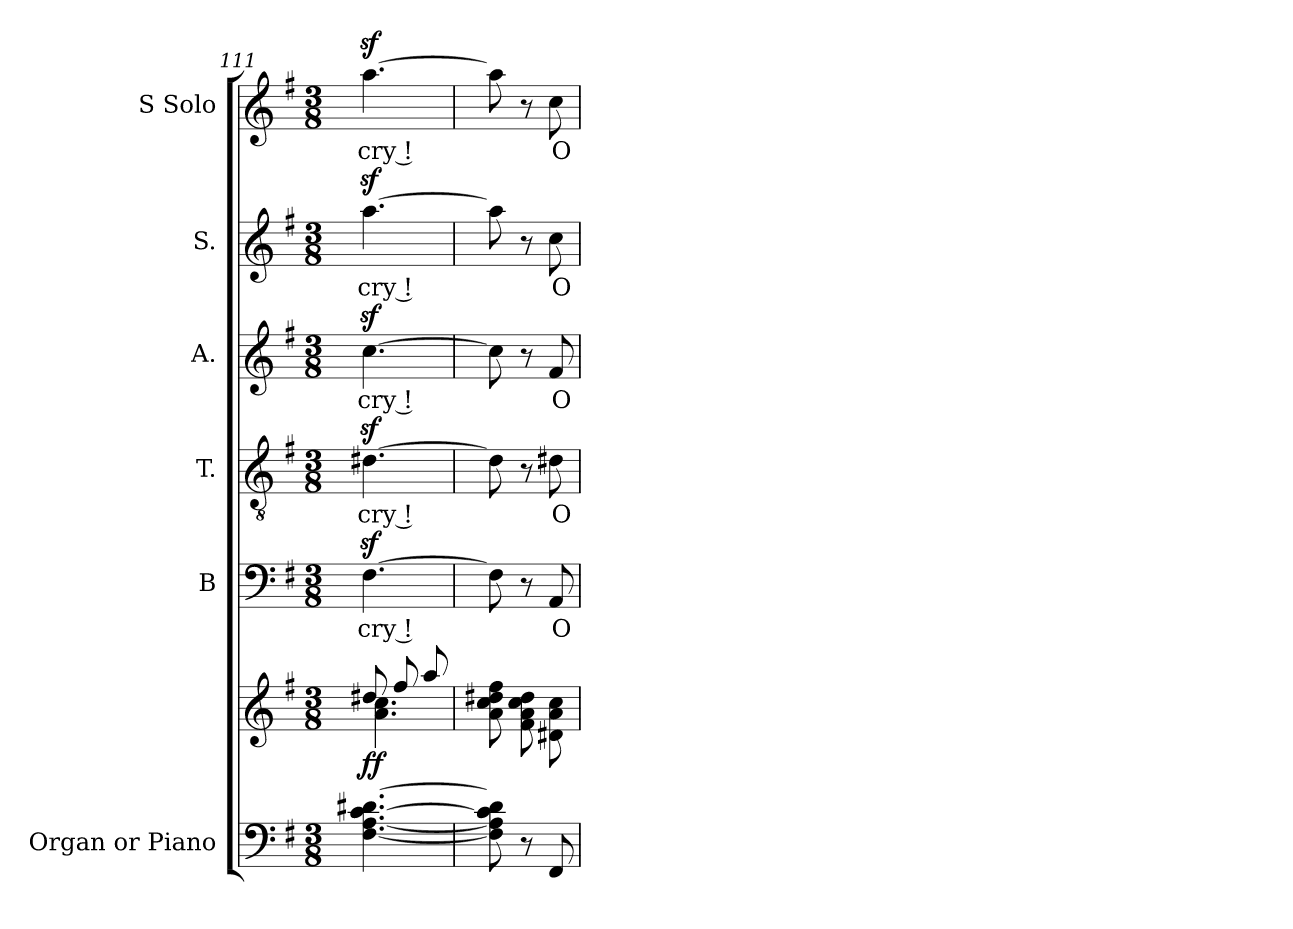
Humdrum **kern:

**kern	**kern	**dynam	**kern	**text	**kern	**text	**kern	**text	**kern	**text	**kern	**text
*part6	*part6	*part6	*part5	*part5	*part4	*part4	*part3	*part3	*part2	*part2	*part1	*part1
*staff7	*staff6	*staff6/7	*staff5	*staff5	*staff4	*staff4	*staff3	*staff3	*staff2	*staff2	*staff1	*staff1
*I"Organ or  Piano	*	*	*I"B	*	*I"T.	*	*I"A.	*	*I"S.	*	*I"S    Solo	*
*	*	*	*I'B.	*	*I'T.	*	*I'A.	*	*I'S.	*	*I'S.	*
*clefF4	*clefG2	*	*clefF4	*	*clefGv2	*	*clefG2	*	*clefG2	*	*clefG2	*
*	*	*	*	*	*ITrd7c12	*	*	*	*	*	*	*
*k[f#]	*k[f#]	*	*k[f#]	*	*k[f#]	*	*k[f#]	*	*k[f#]	*	*k[f#]	*
*G:	*G:	*	*G:	*	*G:	*	*G:	*	*G:	*	*G:	*
*M3/8	*M3/8	*	*M3/8	*	*M3/8	*	*M3/8	*	*M3/8	*	*M3/8	*
=111	=111	=111	=111	=111	=111	=111	=111	=111	=111	=111	=111	=111
*	*^	*	*	*	*	*	*	*	*	*	*	*
!	!	!	!LO:DY:b	!	!	!	!	!	!	!	!	!	!
[4.F#\ [4.A\ [4.c\ [4.d#X\	8dd#X/	4.a\ 4.cc\	ff	[4.F#z>\	cry !	[4.D#Xz>\	cry !	[4.ccz>\	cry !	[4.aaz>\	cry !	[4.aaz>\	cry !
.	8ff#/	.	.	.	.	.	.	.	.	.	.	.	.
.	8aa/	.	.	.	.	.	.	.	.	.	.	.	.
*	*v	*v	*	*	*	*	*	*	*	*	*	*	*
=112	=112	=112	=112	=112	=112	=112	=112	=112	=112	=112	=112	=112
8F#\] 8A\] 8c\] 8d#\]	8a\ 8cc\ 8dd#X\ 8ff#\	.	8F#\]	.	8D#\]	.	8cc\]	.	8aa\]	.	8aa\]	.
8r	8f#\ 8a\ 8cc\ 8dd#\	.	8r	.	8r	.	8r	.	8r	.	8r	.
8FF#/	8d#X\ 8a\ 8cc\	.	8AA/	O	8D#X\	O	8f#/	O	8cc\	O	8cc\	O
=	=	=	=	=	=	=	=	=	=	=	=	=
*-	*-	*-	*-	*-	*-	*-	*-	*-	*-	*-	*-	*-
